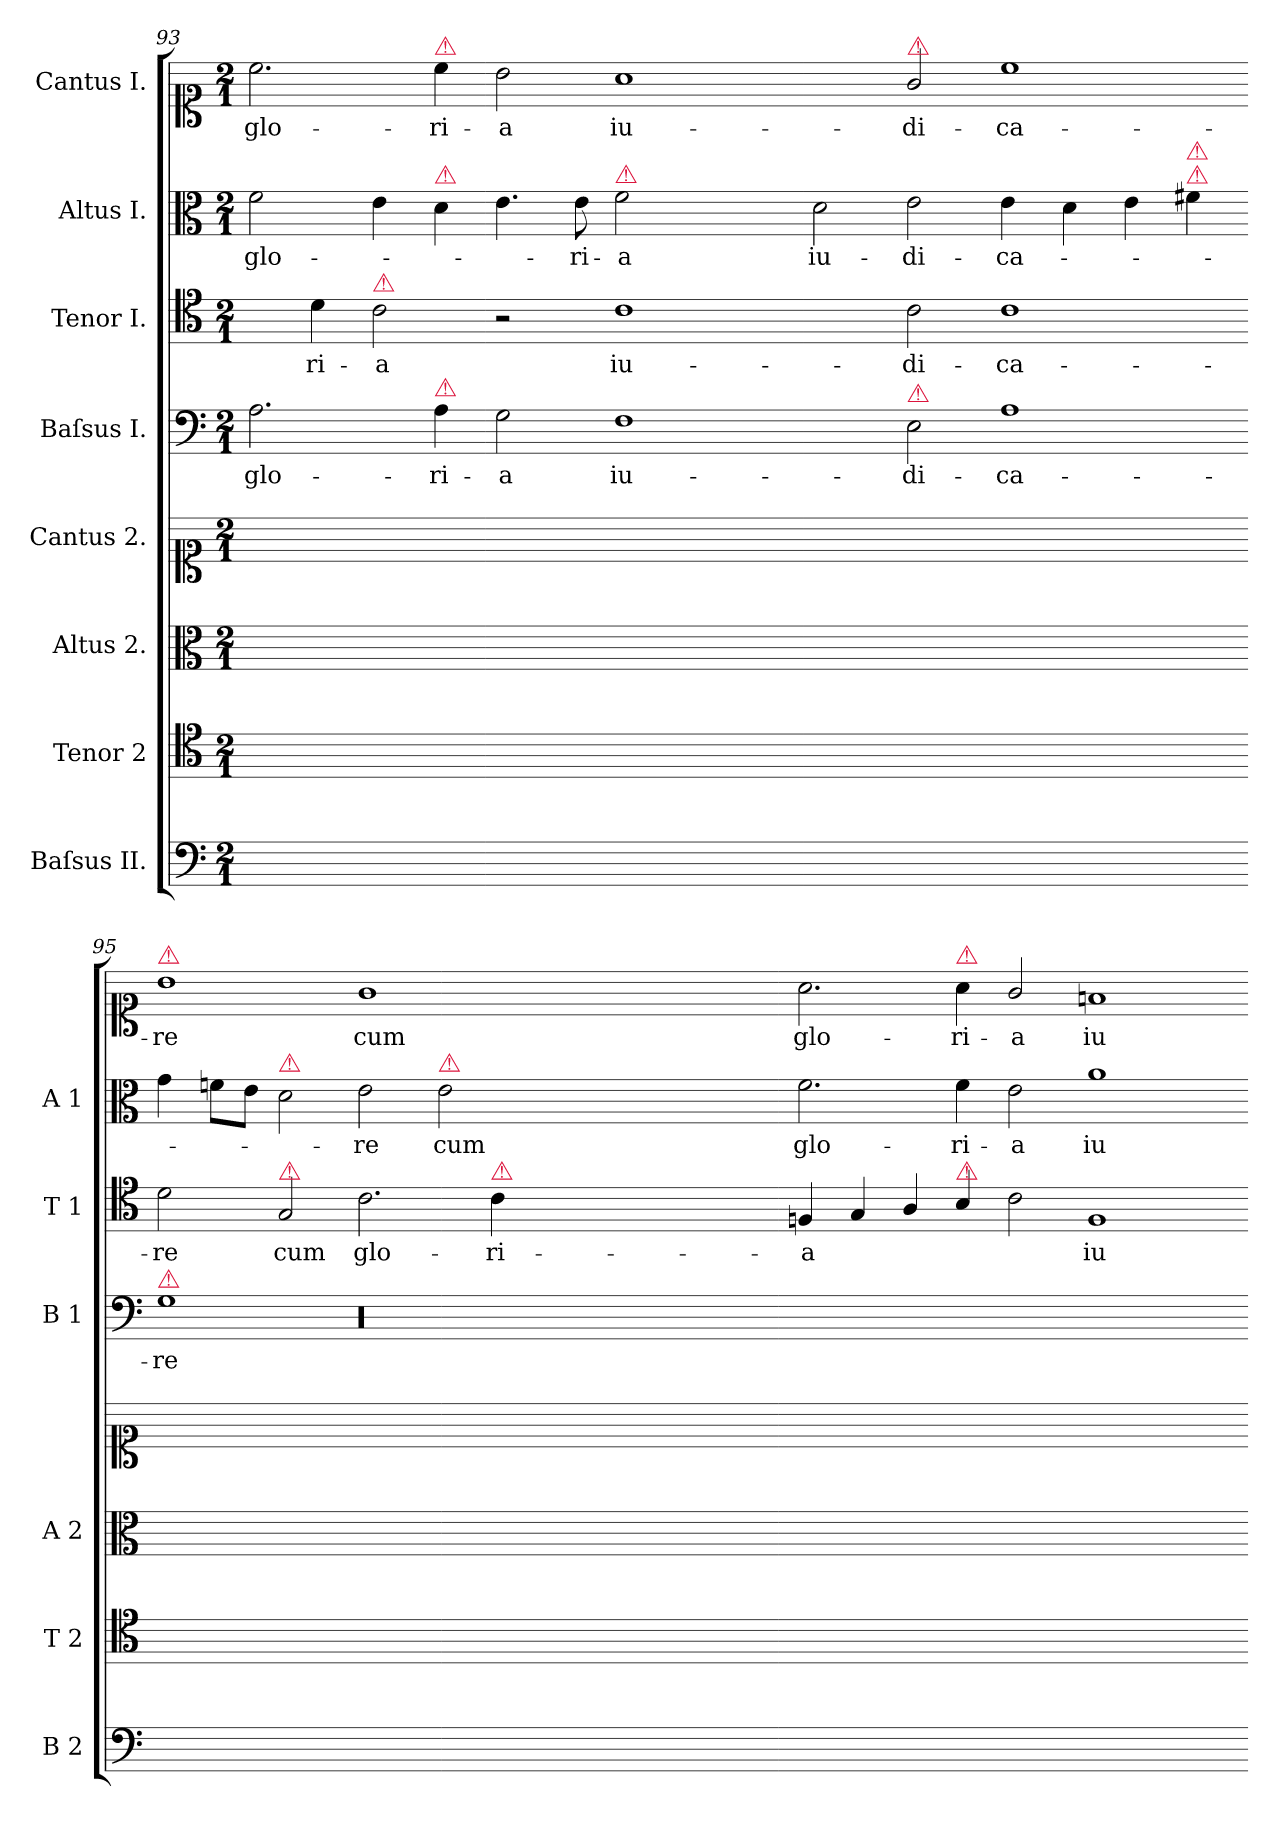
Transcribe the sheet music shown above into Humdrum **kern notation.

**kern	**kern	**kern	**kern	**kern	**text	**kern	**text	**kern	**text	**kern	**text
*part8	*part7	*part6	*part5	*part4	*part4	*part3	*part3	*part2	*part2	*part1	*part1
*staff8	*staff7	*staff6	*staff5	*staff4	*staff4	*staff3	*staff3	*staff2	*staff2	*staff1	*staff1
*I"Baſsus II.	*I"Tenor 2	*I"Altus 2.	*I"Cantus 2.	*I"Baſsus I.	*	*I"Tenor I.	*	*I"Altus I.	*	*I"Cantus I.	*
*I'B 2	*I'T 2	*I'A 2	*	*I'B 1	*	*I'T 1	*	*I'A 1	*	*	*
*clefF4	*clefC4	*clefC3	*clefC1	*clefF4	*	*clefC4	*	*clefC3	*	*clefC1	*
*k[]	*k[]	*k[]	*k[]	*k[]	*	*k[]	*	*k[]	*	*k[]	*
*a:	*a:	*a:	*a:	*a:	*	*a:	*	*a:	*	*a:	*
*M2/1	*M2/1	*M2/1	*M2/1	*M2/1	*	*M2/1	*	*M2/1	*	*M2/1	*
=93	=93	=93	=93	=93	=93	=93	=93	=93	=93	=93	=93
0ryy	0ryy	0ryy	0ryy	2.A\	glo-	4ryy	.	2f\	glo-	2.cc\	glo-
.	.	.	.	.	.	4d\	-ri-	.	.	.	.
!	!	!	!	!	!	!LO:TX:a:color=crimson:t=⚠	!	!	!	!	!
.	.	.	.	.	.	2c\	-a	4e\	.	.	.
!	!	!	!	!	!	!	!	!	!	!LO:TX:a:color=crimson:t=⚠	!
!	!	!	!	!	!	!	!	!LO:TX:a:color=crimson:t=⚠	!	!	!
!	!	!	!	!LO:TX:a:color=crimson:t=⚠	!	!	!	!	!	!	!
.	.	.	.	4A\	-ri-	.	.	4d\	.	4cc\	-ri-
.	.	.	.	2G\	-a	2r	.	4.e\	.	2b\	-a
.	.	.	.	.	.	.	.	8e\	-ri-	.	.
!	!	!	!	!	!	!	!	!LO:TX:a:color=crimson:t=⚠	!	!	!
.	.	.	.	1F\	iu-	1c\	iu-	2f\	-a	1a\	iu-
2ryy	2ryy	2ryy	2ryy	.	.	.	.	2ryy	.	.	.
=94-	=94-	=94-	=94-	=94-	=94-	=94-	=94-	=94-	=94-	=94-	=94-
0ryy	0ryy	0ryy	0ryy	2ryy	.	2ryy	.	2d\	iu-	2ryy	.
!	!	!	!	!	!	!	!	!	!	!LO:TX:a:color=crimson:t=⚠	!
!	!	!	!	!LO:TX:a:color=crimson:t=⚠	!	!	!	!	!	!	!
.	.	.	.	2E\	-di-	2c\	-di-	2e\	-di-	2g/	-di-
.	.	.	.	1A	-ca-	1c	-ca-	4e\	-ca-	1cc	-ca-
.	.	.	.	.	.	.	.	4d\	.	.	.
.	.	.	.	.	.	.	.	4e\	.	.	.
!	!	!	!	!	!	!	!	!LO:TX:a:color=crimson:t=⚠	!	!	!
!	!	!	!	!	!	!	!	!LO:TX:a:color=crimson:t=⚠	!	!	!
.	.	.	.	.	.	.	.	4f#X\	.	.	.
=95-	=95-	=95-	=95-	=95-	=95-	=95-	=95-	=95-	=95-	=95-	=95-
!	!	!	!	!	!	!	!	!	!	!LO:TX:a:color=crimson:t=⚠	!
!	!	!	!	!LO:TX:a:color=crimson:t=⚠	!	!	!	!	!	!	!
0ryy	0ryy	0ryy	0ryy	1G	-re	2d\	-re	4g\	.	1b	-re
.	.	.	.	.	.	.	.	8fn\L	.	.	.
.	.	.	.	.	.	.	.	8e\J	.	.	.
!	!	!	!	!	!	!	!	!LO:TX:a:color=crimson:t=⚠	!	!	!
!	!	!	!	!	!	!LO:TX:a:color=crimson:t=⚠	!	!	!	!	!
.	.	.	.	.	.	2G/	cum	2d\	.	.	.
.	.	.	.	00r	.	2.c\	glo-	2e\	-re	1g	cum
!	!	!	!	!	!	!	!	!LO:TX:a:color=crimson:t=⚠	!	!	!
.	.	.	.	.	.	.	.	2e\	cum	.	.
!	!	!	!	!	!	!LO:TX:a:color=crimson:t=⚠	!	!	!	!	!
.	.	.	.	.	.	4c\	-ri-	.	.	.	.
0.ryy	0.ryy	0.ryy	0.ryy	.	.	0.ryy	.	0.ryy	.	0.ryy	.
=96-	=96-	=96-	=96-	=96-	=96-	=96-	=96-	=96-	=96-	=96-	=96-
0ryy	0ryy	0ryy	0ryy	0ryy	.	4Fn/	-a	2.f\	glo-	2.a\	glo-
.	.	.	.	.	.	4G/	.	.	.	.	.
.	.	.	.	.	.	4A/	.	.	.	.	.
!	!	!	!	!	!	!	!	!	!	!LO:TX:a:color=crimson:t=⚠	!
!	!	!	!	!	!	!LO:TX:a:color=crimson:t=⚠	!	!	!	!	!
.	.	.	.	.	.	4B/	.	4f\	-ri-	4a\	-ri-
.	.	.	.	.	.	2c\	.	2e\	-a	2g/	-a
.	.	.	.	.	.	1F/	iu-	1a\	iu-	1fn/	iu-
2ryy	2ryy	2ryy	2ryy	2ryy	.	.	.	.	.	.	.
=-	=-	=-	=-	=-	=-	=-	=-	=-	=-	=-	=-
*-	*-	*-	*-	*-	*-	*-	*-	*-	*-	*-	*-
